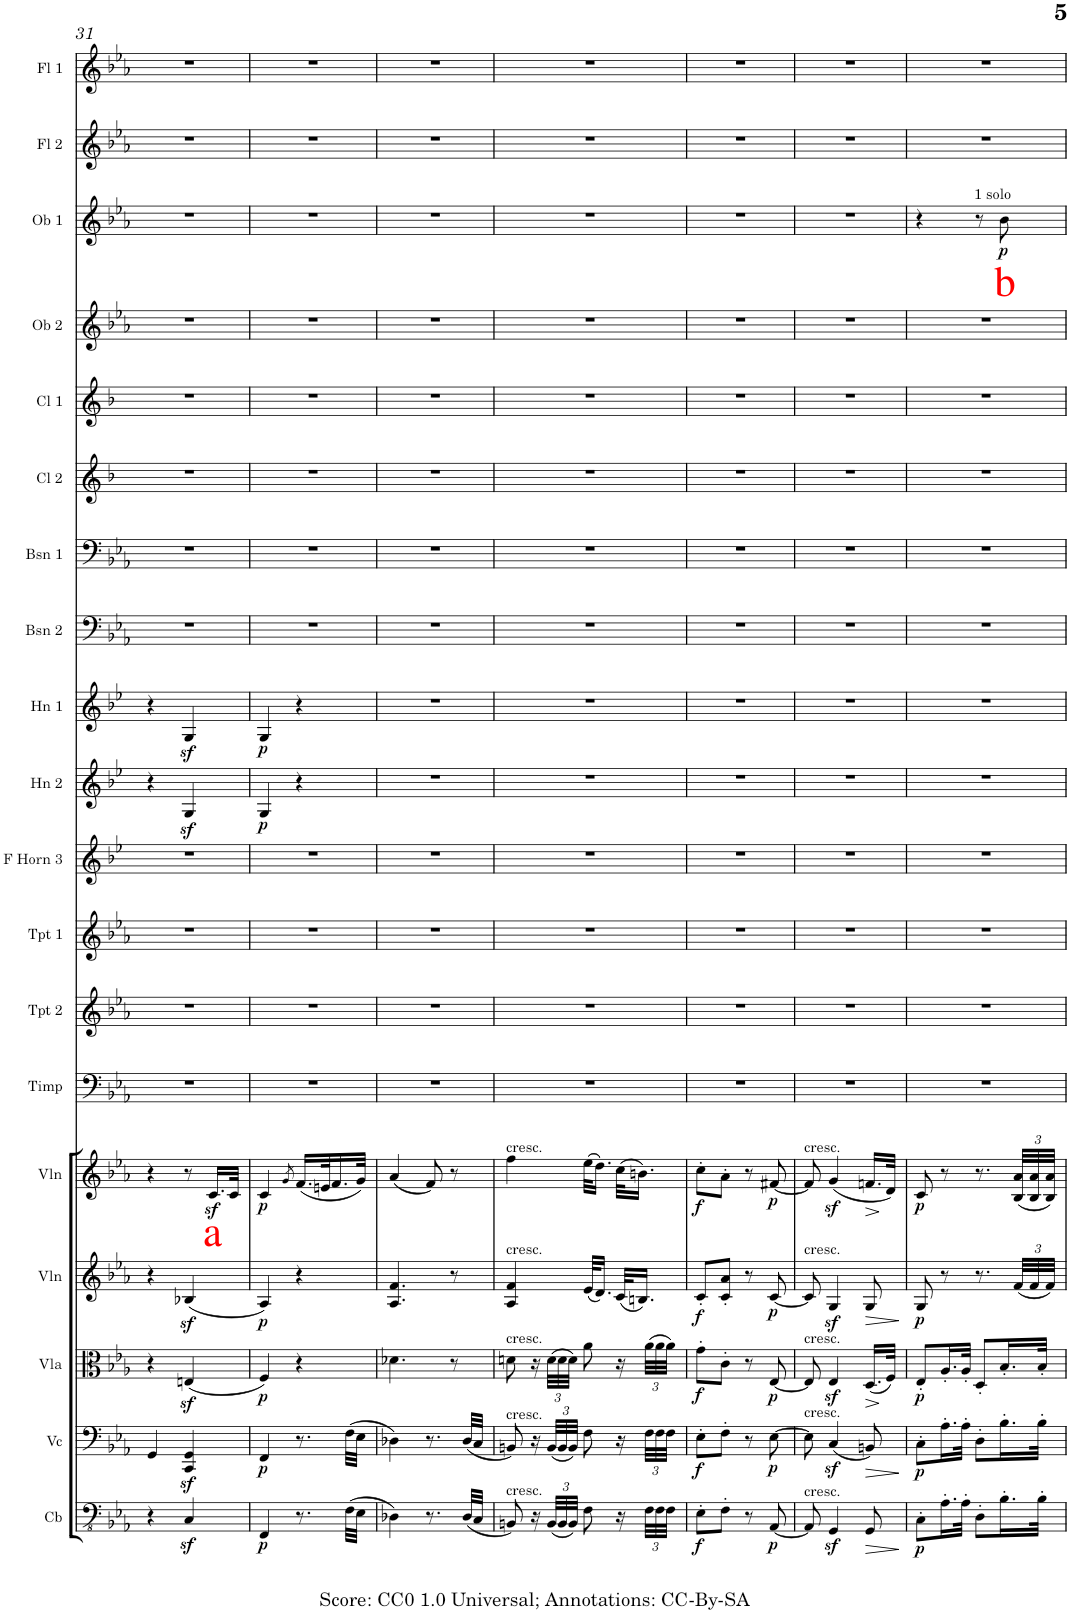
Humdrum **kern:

**kern	**dynam	**kern	**dynam	**kern	**dynam	**kern	**dynam	**kern	**text	**dynam	**kern	**kern	**kern	**kern	**kern	**dynam	**kern	**dynam	**kern	**kern	**kern	**kern	**kern	**kern	**text	**dynam	**kern	**kern
*part19	*part19	*part18	*part18	*part17	*part17	*part16	*part16	*part15	*part15	*part15	*part14	*part13	*part12	*part11	*part10	*part10	*part9	*part9	*part8	*part7	*part6	*part5	*part4	*part3	*part3	*part3	*part2	*part1
*staff19	*staff19	*staff18	*staff18	*staff17	*staff17	*staff16	*staff16	*staff15	*staff15	*staff15	*staff14	*staff13	*staff12	*staff11	*staff10	*staff10	*staff9	*staff9	*staff8	*staff7	*staff6	*staff5	*staff4	*staff3	*staff3	*staff3	*staff2	*staff1
*I"Contrabass	*	*I"Violoncello	*	*I"Viola	*	*I"Violin	*	*I"Violin	*	*	*I"Timpani	*I"C Trumpet 2	*I"C Trumpet 1	*I"F Horn 3	*I"F Horn 2	*	*I"F Horn 1	*	*I"Bassoon 2	*I"Bassoon 1	*I"Bb Clarinet 2	*I"Bb Clarinet 1	*I"Oboe 2	*I"Oboe 1	*	*	*I"Flute 2	*I"Flute 1
*I'Cb	*	*I'Vc	*	*I'Vla	*	*I'Vln	*	*I'Vln	*	*	*I'Timp	*I'Tpt 2	*I'Tpt 1	*I'F Horn 3	*I'Hn 2	*	*I'Hn 1	*	*I'Bsn 2	*I'Bsn 1	*I'Cl 2	*I'Cl 1	*I'Ob 2	*I'Ob 1	*	*	*I'Fl 2	*I'Fl 1
!!LO:PB:g=z
*clefFv4	*	*clefF4	*	*clefC3	*	*clefG2	*	*clefG2	*	*	*clefF4	*clefG2	*clefG2	*clefG2	*clefG2	*	*clefG2	*	*clefF4	*clefF4	*clefG2	*clefG2	*clefG2	*clefG2	*	*	*clefG2	*clefG2
*	*	*	*	*	*	*	*	*	*	*	*	*	*	*Trd4c7	*Trd4c7	*	*Trd4c7	*	*	*	*Trd1c2	*Trd1c2	*	*	*	*	*	*
*k[b-e-a-]	*	*k[b-e-a-]	*	*k[b-e-a-]	*	*k[b-e-a-]	*	*k[b-e-a-]	*	*	*k[b-e-a-]	*k[b-e-a-]	*k[b-e-a-]	*k[b-e-]	*k[b-e-]	*	*k[b-e-]	*	*k[b-e-a-]	*k[b-e-a-]	*k[b-]	*k[b-]	*k[b-e-a-]	*k[b-e-a-]	*	*	*k[b-e-a-]	*k[b-e-a-]
*M2/4	*	*M2/4	*	*M2/4	*	*M2/4	*	*M2/4	*	*	*M2/4	*M2/4	*M2/4	*M2/4	*M2/4	*	*M2/4	*	*M2/4	*M2/4	*M2/4	*M2/4	*M2/4	*M2/4	*	*	*M2/4	*M2/4
=31	=31	=31	=31	=31	=31	=31	=31	=31	=31	=31	=31	=31	=31	=31	=31	=31	=31	=31	=31	=31	=31	=31	=31	=31	=31	=31	=31	=31
4r	.	4GG/	.	4r	.	4r	.	4r	.	.	2r	2r	2r	2r	4r	.	4r	.	2r	2r	2r	2r	2r	2r	.	.	2r	2r
4CCz</	.	4CC/z< 4GG/z<	.	(4Enz</	.	(4B-Xz</	.	8r	.	.	.	.	.	.	4Gz</	.	4Gz</	.	.	.	.	.	.	.	.	.	.	.
!	!	!	!	!	!	!	!	!	!LO:LY:b:color=#FF0000	!	!	!	!	!	!	!	!	!	!	!	!	!	!	!	!	!	!	!
.	.	.	.	.	.	.	.	16.cz</LL	a	.	.	.	.	.	.	.	.	.	.	.	.	.	.	.	.	.	.	.
.	.	.	.	.	.	.	.	32c/JJk	.	.	.	.	.	.	.	.	.	.	.	.	.	.	.	.	.	.	.	.
=32	=32	=32	=32	=32	=32	=32	=32	=32	=32	=32	=32	=32	=32	=32	=32	=32	=32	=32	=32	=32	=32	=32	=32	=32	=32	=32	=32	=32
!	!LO:DY:b	!	!LO:DY:b	!	!LO:DY:b	!	!LO:DY:b	!	!	!LO:DY:b	!	!	!	!	!	!LO:DY:b	!	!LO:DY:b	!	!	!	!	!	!	!	!	!	!
4FFF/	p	4FF/	p	4F/)	p	4A-/)	p	4c/	.	p	2r	2r	2r	2r	4G/	p	4G/	p	2r	2r	2r	2r	2r	2r	.	.	2r	2r
.	.	.	.	.	.	.	.	8qg/	.	.	.	.	.	.	.	.	.	.	.	.	.	.	.	.	.	.	.	.
8.r	.	8.r	.	4r	.	4r	.	(16.f/LL	.	.	.	.	.	.	4r	.	4r	.	.	.	.	.	.	.	.	.	.	.
.	.	.	.	.	.	.	.	32en/K	.	.	.	.	.	.	.	.	.	.	.	.	.	.	.	.	.	.	.	.
.	.	.	.	.	.	.	.	16.f/	.	.	.	.	.	.	.	.	.	.	.	.	.	.	.	.	.	.	.	.
(32FF\LLL	.	(32F\LLL	.	.	.	.	.	.	.	.	.	.	.	.	.	.	.	.	.	.	.	.	.	.	.	.	.	.
32EE-\JJJ	.	32E-\JJJ	.	.	.	.	.	32g/JJk)	.	.	.	.	.	.	.	.	.	.	.	.	.	.	.	.	.	.	.	.
=33	=33	=33	=33	=33	=33	=33	=33	=33	=33	=33	=33	=33	=33	=33	=33	=33	=33	=33	=33	=33	=33	=33	=33	=33	=33	=33	=33	=33
4DD-X\)	.	4D-X\)	.	4.d-X\	.	4.A-/ 4.f/	.	(4a-/	.	.	2r	2r	2r	2r	2r	.	2r	.	2r	2r	2r	2r	2r	2r	.	.	2r	2r
8.r	.	8.r	.	.	.	.	.	8f/)	.	.	.	.	.	.	.	.	.	.	.	.	.	.	.	.	.	.	.	.
.	.	.	.	8r	.	8r	.	8r	.	.	.	.	.	.	.	.	.	.	.	.	.	.	.	.	.	.	.	.
(32DD-/LLL	.	(32D-/LLL	.	.	.	.	.	.	.	.	.	.	.	.	.	.	.	.	.	.	.	.	.	.	.	.	.	.
32CC/JJJ	.	32C/JJJ	.	.	.	.	.	.	.	.	.	.	.	.	.	.	.	.	.	.	.	.	.	.	.	.	.	.
=34	=34	=34	=34	=34	=34	=34	=34	=34	=34	=34	=34	=34	=34	=34	=34	=34	=34	=34	=34	=34	=34	=34	=34	=34	=34	=34	=34	=34
!	!	!	!	!	!	!	!	!LO:TX:a:t=cresc.	!	!	!	!	!	!	!	!	!	!	!	!	!	!	!	!	!	!	!	!
!	!	!	!	!	!	!LO:TX:a:t=cresc.	!	!	!	!	!	!	!	!	!	!	!	!	!	!	!	!	!	!	!	!	!	!
!	!	!	!	!LO:TX:a:t=cresc.	!	!	!	!	!	!	!	!	!	!	!	!	!	!	!	!	!	!	!	!	!	!	!	!
!	!	!LO:TX:a:t=cresc.	!	!	!	!	!	!	!	!	!	!	!	!	!	!	!	!	!	!	!	!	!	!	!	!	!	!
!LO:TX:a:t=cresc.	!	!	!	!	!	!	!	!	!	!	!	!	!	!	!	!	!	!	!	!	!	!	!	!	!	!	!	!
8BBBn/)	.	8BBn/)	.	8dn\	.	4A-/ 4f/	.	4ff\	.	.	2r	2r	2r	2r	2r	.	2r	.	2r	2r	2r	2r	2r	2r	.	.	2r	2r
16r	.	16r	.	16r	.	.	.	.	.	.	.	.	.	.	.	.	.	.	.	.	.	.	.	.	.	.	.	.
*Xbrackettup	*	*Xbrackettup	*	*Xbrackettup	*	*	*	*	*	*	*	*	*	*	*	*	*	*	*	*	*	*	*	*	*	*	*	*
(48BBB/LLL	.	(48BB/LLL	.	(48d\LLL	.	.	.	.	.	.	.	.	.	.	.	.	.	.	.	.	.	.	.	.	.	.	.	.
48BBB/	.	48BB/	.	48d\	.	.	.	.	.	.	.	.	.	.	.	.	.	.	.	.	.	.	.	.	.	.	.	.
48BBB/JJJ)	.	48BB/JJJ)	.	48d\JJJ)	.	.	.	.	.	.	.	.	.	.	.	.	.	.	.	.	.	.	.	.	.	.	.	.
8FF\	.	8F\	.	8a-\	.	(32e-/KLL	.	(32ee-\KLL	.	.	.	.	.	.	.	.	.	.	.	.	.	.	.	.	.	.	.	.
.	.	.	.	.	.	16.d/JJ)	.	16.dd\JJ)	.	.	.	.	.	.	.	.	.	.	.	.	.	.	.	.	.	.	.	.
16r	.	16r	.	16r	.	(32c/KLL	.	(32cc\KLL	.	.	.	.	.	.	.	.	.	.	.	.	.	.	.	.	.	.	.	.
.	.	.	.	.	.	16.Bn/JJ)	.	16.bn\JJ)	.	.	.	.	.	.	.	.	.	.	.	.	.	.	.	.	.	.	.	.
48FF\LLL	.	48F\LLL	.	(48a-\LLL	.	.	.	.	.	.	.	.	.	.	.	.	.	.	.	.	.	.	.	.	.	.	.	.
48FF\	.	48F\	.	48a-\	.	.	.	.	.	.	.	.	.	.	.	.	.	.	.	.	.	.	.	.	.	.	.	.
48FF\JJJ	.	48F\JJJ	.	48a-\JJJ)	.	.	.	.	.	.	.	.	.	.	.	.	.	.	.	.	.	.	.	.	.	.	.	.
=35	=35	=35	=35	=35	=35	=35	=35	=35	=35	=35	=35	=35	=35	=35	=35	=35	=35	=35	=35	=35	=35	=35	=35	=35	=35	=35	=35	=35
!	!LO:DY:b	!	!LO:DY:b	!	!LO:DY:b	!	!LO:DY:b	!	!	!LO:DY:b	!	!	!	!	!	!	!	!	!	!	!	!	!	!	!	!	!	!
8EE-'\L	f	8E-'\L	f	8g'\L	f	8c'/L	f	8cc'\L	.	f	2r	2r	2r	2r	2r	.	2r	.	2r	2r	2r	2r	2r	2r	.	.	2r	2r
8FF'\J	.	8F'\J	.	8c'\J	.	8c/' 8a-/'J	.	8a-'\J	.	.	.	.	.	.	.	.	.	.	.	.	.	.	.	.	.	.	.	.
8r	.	8r	.	8r	.	8r	.	8r	.	.	.	.	.	.	.	.	.	.	.	.	.	.	.	.	.	.	.	.
!	!LO:DY:b	!	!LO:DY:b	!	!LO:DY:b	!	!LO:DY:b	!	!	!LO:DY:b	!	!	!	!	!	!	!	!	!	!	!	!	!	!	!	!	!	!
[8AAA-/	p	[8E-\	p	[8E-/	p	[8c/	p	[8f#X/	.	p	.	.	.	.	.	.	.	.	.	.	.	.	.	.	.	.	.	.
=36	=36	=36	=36	=36	=36	=36	=36	=36	=36	=36	=36	=36	=36	=36	=36	=36	=36	=36	=36	=36	=36	=36	=36	=36	=36	=36	=36	=36
!	!	!	!	!	!	!	!	!LO:TX:a:t=cresc.	!	!	!	!	!	!	!	!	!	!	!	!	!	!	!	!	!	!	!	!
!	!	!	!	!	!	!LO:TX:a:t=cresc.	!	!	!	!	!	!	!	!	!	!	!	!	!	!	!	!	!	!	!	!	!	!
!	!	!	!	!LO:TX:a:t=cresc.	!	!	!	!	!	!	!	!	!	!	!	!	!	!	!	!	!	!	!	!	!	!	!	!
!	!	!LO:TX:a:t=cresc.	!	!	!	!	!	!	!	!	!	!	!	!	!	!	!	!	!	!	!	!	!	!	!	!	!	!
!LO:TX:a:t=cresc.	!	!	!	!	!	!	!	!	!	!	!	!	!	!	!	!	!	!	!	!	!	!	!	!	!	!	!	!
8AAA-/]	.	8E-\]	.	8E-/]	.	8c/]	.	8f#/]	.	.	2r	2r	2r	2r	2r	.	2r	.	2r	2r	2r	2r	2r	2r	.	.	2r	2r
4GGGz</	.	(4Cz</	.	4E-z</	.	4Gz</	.	(4gz</	.	.	.	.	.	.	.	.	.	.	.	.	.	.	.	.	.	.	.	.
!	!LO:HP:b	!	!LO:HP:b	!	!LO:HP:b	!	!LO:HP:b	!	!	!LO:HP:b	!	!	!	!	!	!	!	!	!	!	!	!	!	!	!	!	!	!
8GGG/	>	8BBn/)	>	(16.D/LL	>	8G/	>	16.fn/LL	.	>	.	.	.	.	.	.	.	.	.	.	.	.	.	.	.	.	.	.
.	.	.	.	32F/JJk)	]	.	.	32d/JJk)	.	]	.	.	.	.	.	.	.	.	.	.	.	.	.	.	.	.	.	.
.	]	.	]	.	.	.	]	.	.	.	.	.	.	.	.	.	.	.	.	.	.	.	.	.	.	.	.	.
=37	=37	=37	=37	=37	=37	=37	=37	=37	=37	=37	=37	=37	=37	=37	=37	=37	=37	=37	=37	=37	=37	=37	=37	=37	=37	=37	=37	=37
!	!LO:DY:b	!	!LO:DY:b	!	!LO:DY:b	!	!LO:DY:b	!	!	!LO:DY:b	!	!	!	!	!	!	!	!	!	!	!	!	!	!	!	!	!	!
8CC'\L	p	8C'\L	p	8E-'/L	p	8G/	p	8c/	.	p	2r	2r	2r	2r	2r	.	2r	.	2r	2r	2r	2r	2r	4r	.	.	2r	2r
16.AA-'\L	.	16.A-'\L	.	16.A-'/L	.	8r	.	8r	.	.	.	.	.	.	.	.	.	.	.	.	.	.	.	.	.	.	.	.
32AA-'\JJk	.	32A-'\JJk	.	32A-'/JJk	.	.	.	.	.	.	.	.	.	.	.	.	.	.	.	.	.	.	.	.	.	.	.	.
!	!	!	!	!	!	!	!	!	!	!	!	!	!	!	!	!	!	!	!	!	!	!	!	!LO:TX:a:t=1 solo	!	!	!	!
8DD'\L	.	8D'\L	.	8D'/L	.	8.r	.	8.r	.	.	.	.	.	.	.	.	.	.	.	.	.	.	.	8r	.	.	.	.
!	!	!	!	!	!	!	!	!	!	!	!	!	!	!	!	!	!	!	!	!	!	!	!	!	!LO:LY:b:color=#FF0000	!LO:DY:b	!	!
16.BB-'\L	.	16.B-'\L	.	16.B-'/L	.	.	.	.	.	.	.	.	.	.	.	.	.	.	.	.	.	.	.	8b-\	b	p	.	.
*	*	*	*	*	*	*Xbrackettup	*	*Xbrackettup	*	*	*	*	*	*	*	*	*	*	*	*	*	*	*	*	*	*	*	*
.	.	.	.	.	.	(48f/LLL	.	(48B-/ 48a-/LLL	.	.	.	.	.	.	.	.	.	.	.	.	.	.	.	.	.	.	.	.
.	.	.	.	.	.	48f/	.	48B-/ 48a-/	.	.	.	.	.	.	.	.	.	.	.	.	.	.	.	.	.	.	.	.
32BB-'\JJk	.	32B-'\JJk	.	32B-'/JJk	.	.	.	.	.	.	.	.	.	.	.	.	.	.	.	.	.	.	.	.	.	.	.	.
.	.	.	.	.	.	48f/JJJ)	.	48B-/ 48a-/JJJ)	.	.	.	.	.	.	.	.	.	.	.	.	.	.	.	.	.	.	.	.
=	=	=	=	=	=	=	=	=	=	=	=	=	=	=	=	=	=	=	=	=	=	=	=	=	=	=	=	=
*-	*-	*-	*-	*-	*-	*-	*-	*-	*-	*-	*-	*-	*-	*-	*-	*-	*-	*-	*-	*-	*-	*-	*-	*-	*-	*-	*-	*-
